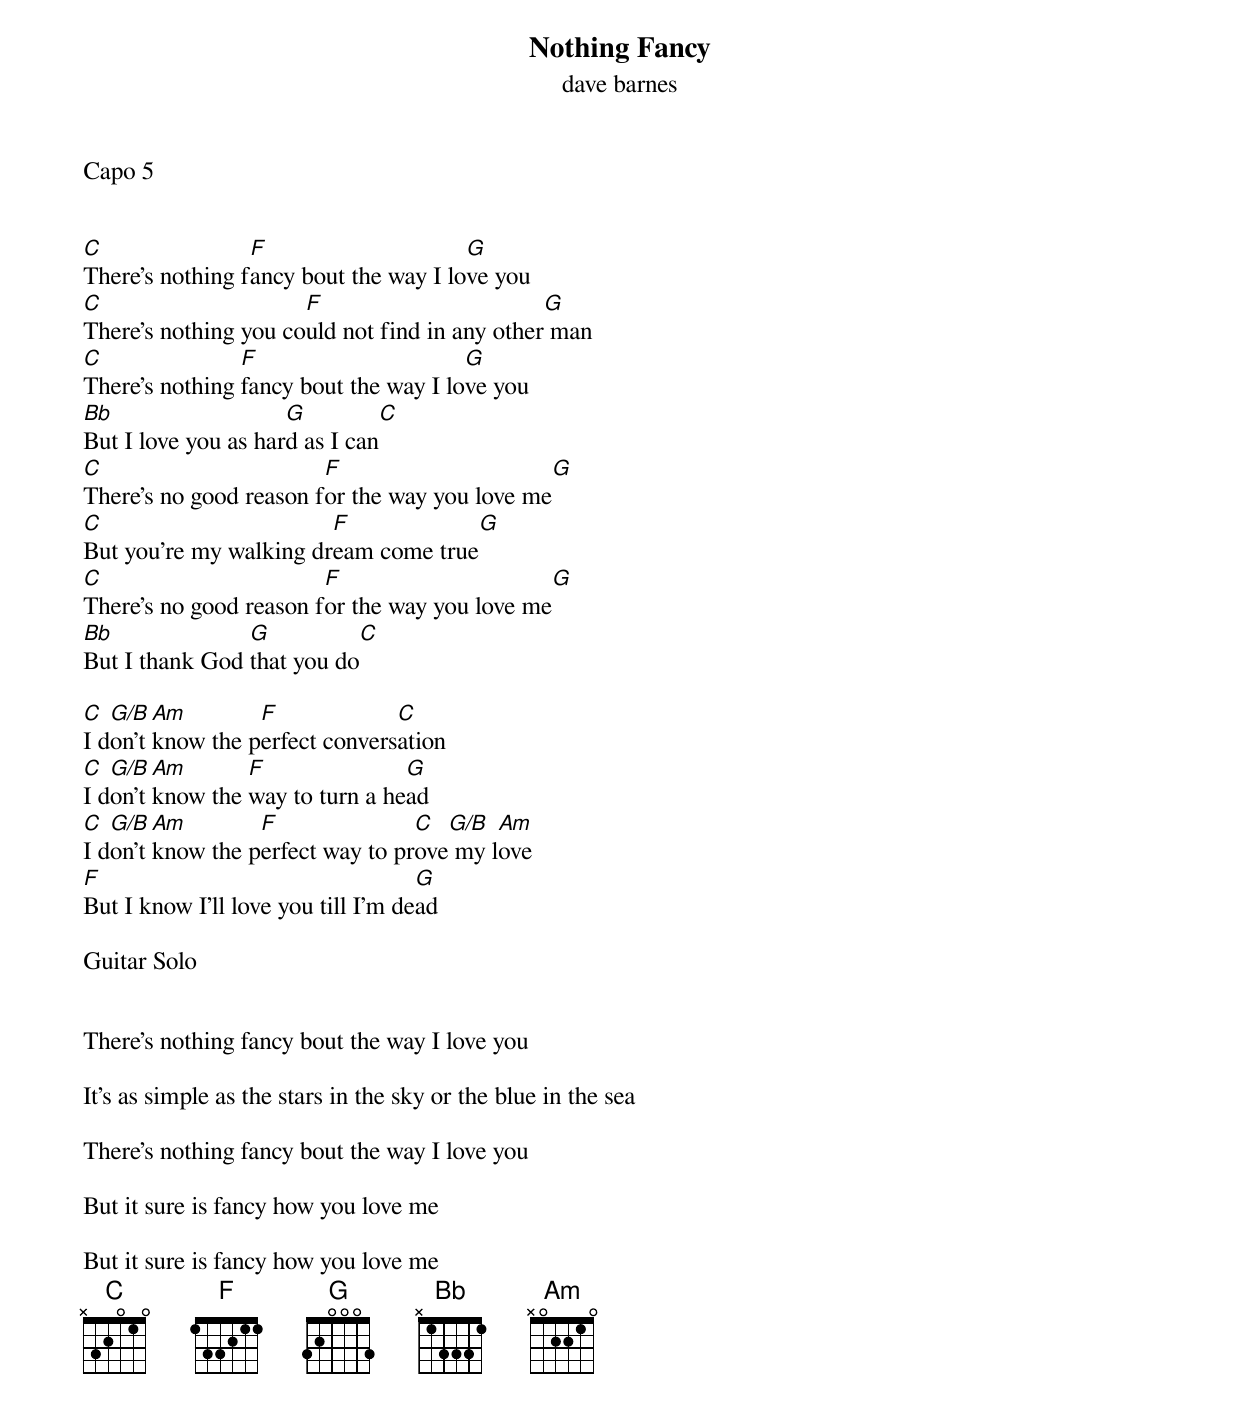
{title: Nothing Fancy}
{subtitle: dave barnes}

Capo 5


[C]There's nothing f[F]ancy bout the way I lo[G]ve you
[C]There's nothing you co[F]uld not find in any other[G] man
[C]There's nothing [F]fancy bout the way I lo[G]ve you
[Bb]But I love you as har[G]d as I can[C]
[C]There's no good reason f[F]or the way you love me[G]
[C]But you're my walking dr[F]eam come true[G]
[C]There's no good reason f[F]or the way you love me[G]
[Bb]But I thank God [G]that you do[C]

[C]I d[G/B]on't [Am]know the p[F]erfect convers[C]ation
[C]I d[G/B]on't [Am]know the [F]way to turn a he[G]ad
[C]I d[G/B]on't [Am]know the p[F]erfect way to pr[C]ove[G/B] my l[Am]ove
[F]But I know I'll love you till I'm de[G]ad

Guitar Solo


There's nothing fancy bout the way I love you

It's as simple as the stars in the sky or the blue in the sea

There's nothing fancy bout the way I love you

But it sure is fancy how you love me

But it sure is fancy how you love me
